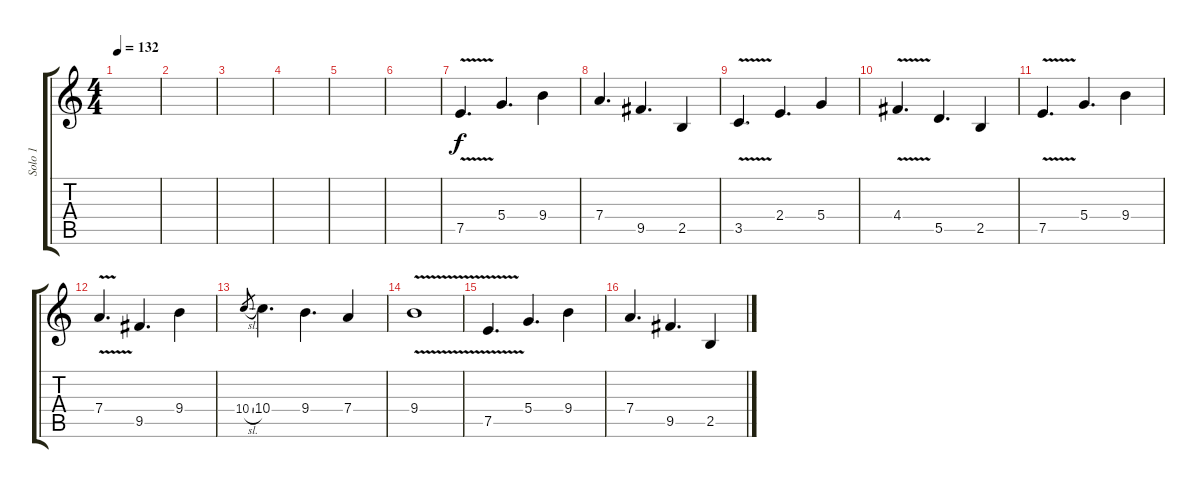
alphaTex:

\track ("Solo 1" "Solo 1") {instrument distortionguitar}
\staff {score tabs}
\tuning (E4 B3 G3 D3 A2 E2) {hide}
\ts (4 4)
\tempo 132
\clef g2
\ks c
|
|
|
|
|
|
7.5{v}.4{d} 5.4.4{d} 9.4.4 |
7.4.4{d} 9.5.4{d} 2.5.4 |
3.5{v}.4{d} 2.4.4{d} 5.4.4 |
4.4{v}.4{d} 5.5.4{d} 2.5.4 |
7.5{v}.4{d} 5.4.4{d} 9.4.4 |
7.4{v}.4{d} 9.5.4{d} 9.4.4 |
10.4{sl}.8{gr} 10.4.4{d} 9.4.4{d} 7.4.4 |
9.4{v}.1 |
7.5{v}.4{d} 5.4.4{d} 9.4.4 |
7.4.4{d} 9.5.4{d} 2.5.4
